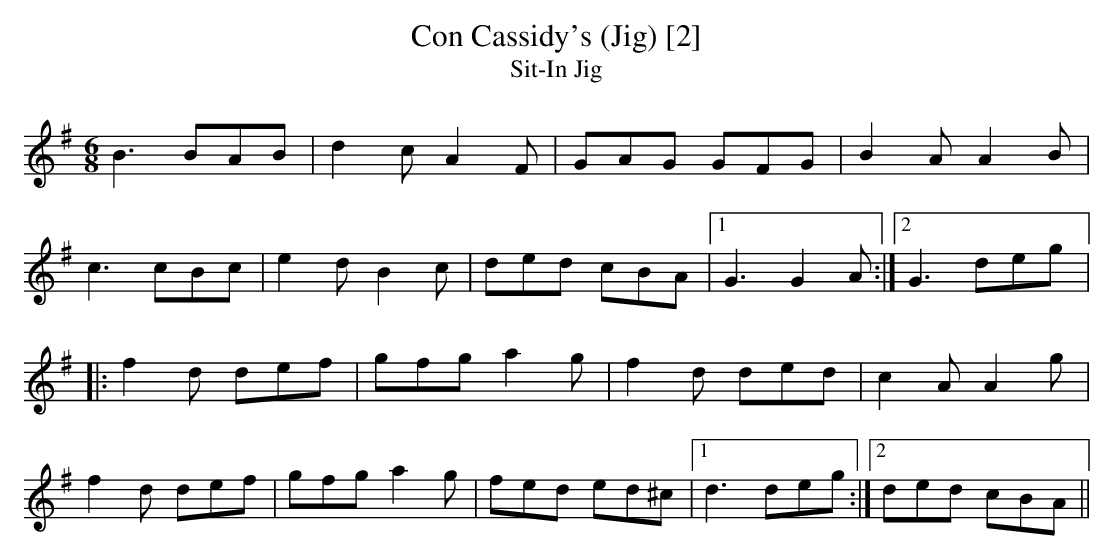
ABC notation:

X:1
T:Con Cassidy's (Jig) [2]
T:Sit-In Jig
M:6/8
L:1/8
K:G
B3 BAB|d2 c A2 F|GAG GFG|B2 A A2 B|
c3 cBc|e2 d B2 c|ded cBA|1G3 G2 A:|2 G3 deg|:
f2 d def|gfg a2 g|f2 d ded|c2 A A2 g|
f2 d def|gfg a2 g|fed ed^c|1d3 deg:|2 ded cBA||
